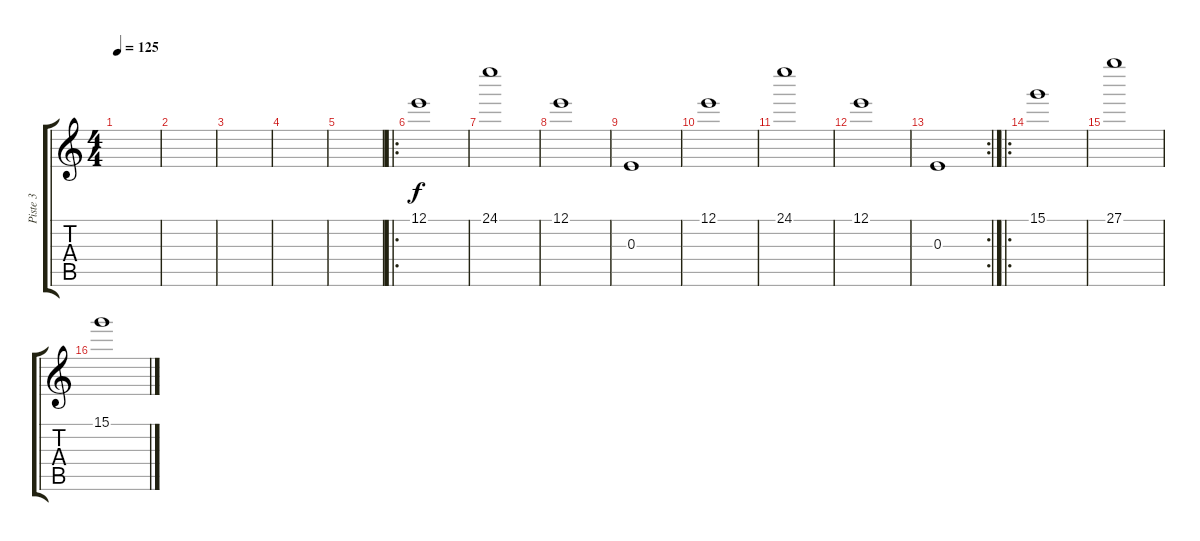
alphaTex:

\track ("Piste 3" "Piste 3") {instrument distortionguitar}
\staff {score tabs}
\tuning (E4 A3 E3 D3 G2 E2) {hide}
\ts (4 4)
\tempo 125
\clef g2
\ks c
|
|
|
|
|
\ro
12.1.1{instrument distortionguitar} |
24.1.1{instrument distortionguitar} |
12.1.1 |
0.3.1 |
12.1.1 |
24.1.1 |
12.1.1 |
\rc 2
0.3.1 |
\ro
15.1.1 |
27.1.1 |
15.1.1
